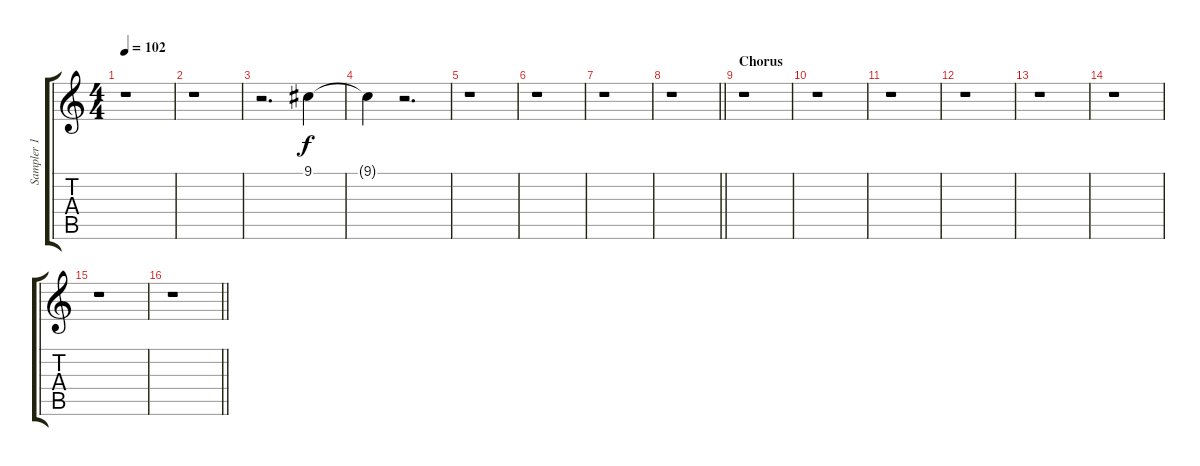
\track ("Sampler 1" "Sampler 1") {instrument electricpiano1}
\staff {score tabs}
\tuning (E4 B3 G3 D3 A2 E2) {hide}
\ts (4 4)
\tempo 102
\clef g2
\ks c
r.1{dy f} |
r.1 |
r.2{d} 9.1.4 |
9.1{t}.4 r.2{d} |
r.1 |
r.1 |
r.1 |
\barLineRight lightlight
r.1 |
\section ("" "Chorus")
r.1 |
r.1 |
r.1 |
r.1 |
r.1 |
r.1 |
r.1 |
\barLineRight lightlight
r.1
